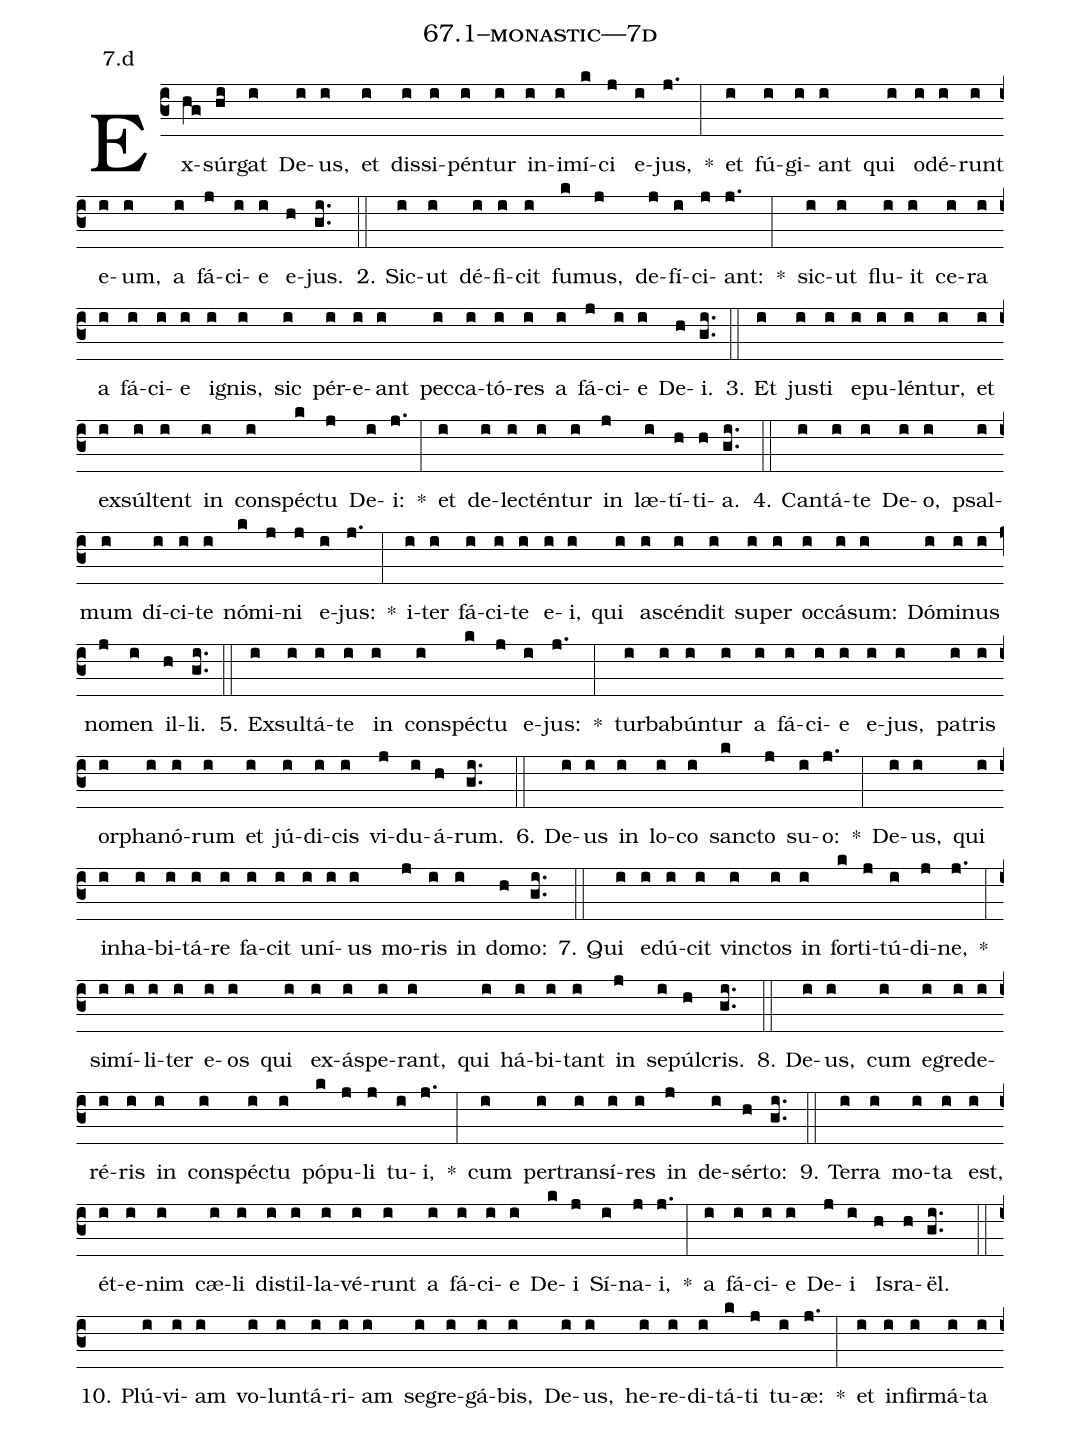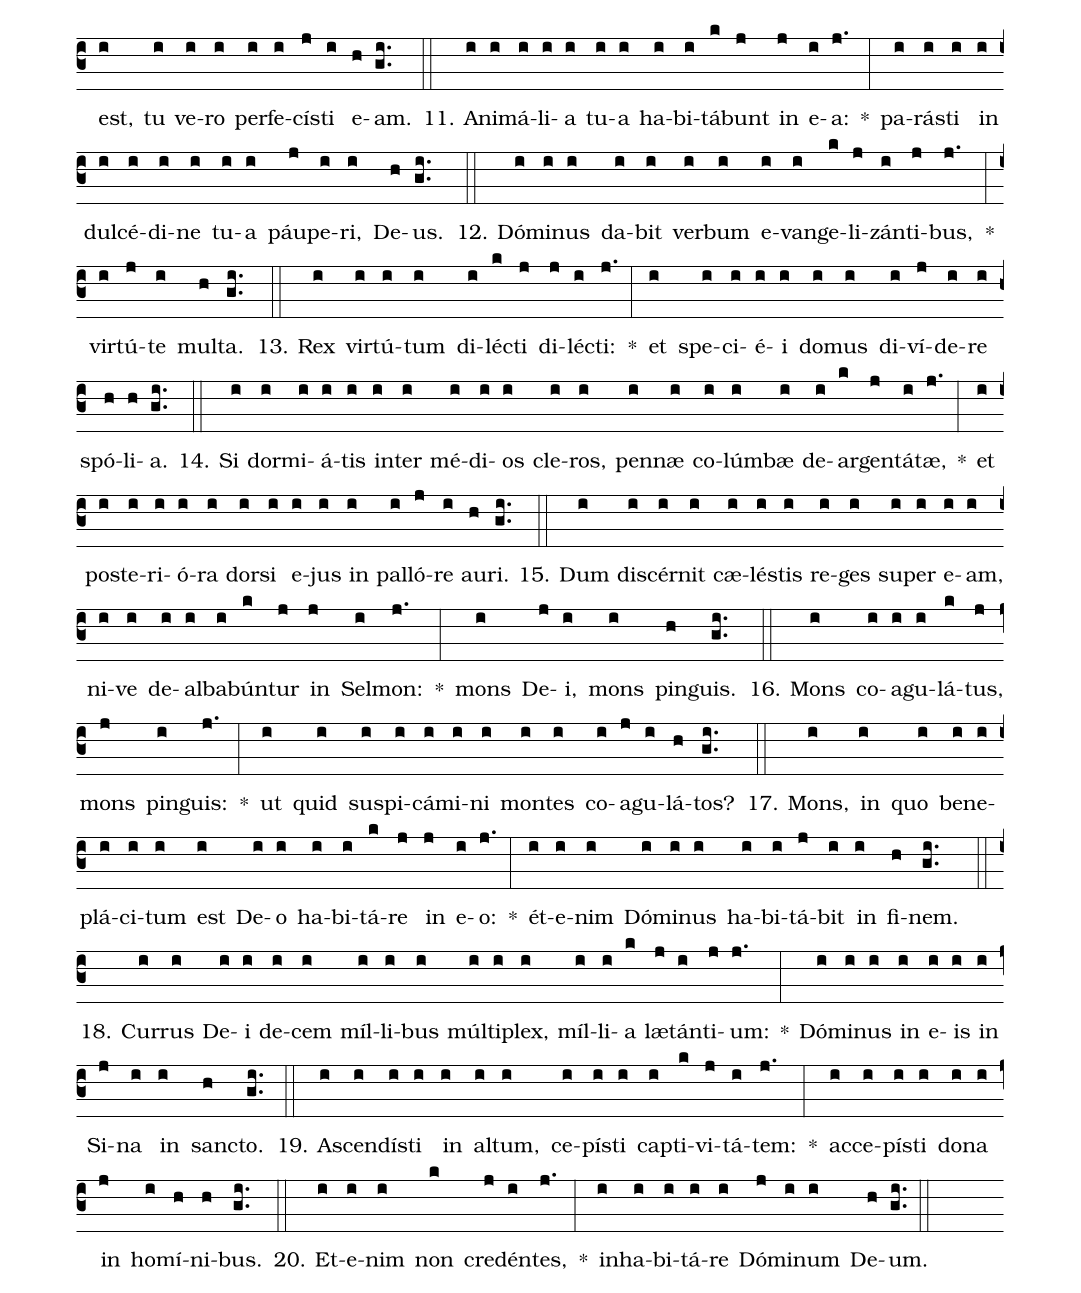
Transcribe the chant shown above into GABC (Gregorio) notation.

name: 67.1--monastic---7d;
annotation: 7.d;
%%
(c3)Ex(hg)súr(hi)gat(i) De(i)us,(i) et(i) dis(i)si(i)pén(i)tur(i) in(i)i(i)mí(k)ci(j) e(i)jus,(j.) *(:) et(i) fú(i)gi(i)ant(i) qui(i) o(i)dé(i)runt(i) e(i)um,(i) a(i) fá(j)ci(i)e(i) e(h)jus.(gi..) (::)
2. Sic(i)ut(i) dé(i)fi(i)cit(i) fu(k)mus,(j) de(j)fí(i)ci(j)ant:(j.) *(:) sic(i)ut(i) flu(i)it(i) ce(i)ra(i) a(i) fá(i)ci(i)e(i) i(i)gnis,(i) sic(i) pér(i)e(i)ant(i) pec(i)ca(i)tó(i)res(i) a(i) fá(j)ci(i)e(i) De(h)i.(gi..) (::)
3. Et(i) jus(i)ti(i) e(i)pu(i)lén(i)tur,(i) et(i) ex(i)súl(i)tent(i) in(i) con(i)spéc(k)tu(j) De(i)i:(j.) *(:) et(i) de(i)lec(i)tén(i)tur(i) in(j) læ(i)tí(h)ti(h)a.(gi..) (::)
4. Can(i)tá(i)te(i) De(i)o,(i) psal(i)mum(i) dí(i)ci(i)te(i) nó(k)mi(j)ni(j) e(i)jus:(j.) *(:) i(i)ter(i) fá(i)ci(i)te(i) e(i)i,(i) qui(i) a(i)scén(i)dit(i) su(i)per(i) oc(i)cá(i)sum:(i) Dó(i)mi(i)nus(i) no(j)men(i) il(h)li.(gi..) (::)
5. Ex(i)sul(i)tá(i)te(i) in(i) con(i)spéc(k)tu(j) e(i)jus:(j.) *(:) tur(i)ba(i)bún(i)tur(i) a(i) fá(i)ci(i)e(i) e(i)jus,(i) pa(i)tris(i) or(i)pha(i)nó(i)rum(i) et(i) jú(i)di(i)cis(i) vi(j)du(i)á(h)rum.(gi..) (::)
6. De(i)us(i) in(i) lo(i)co(i) sanc(k)to(j) su(i)o:(j.) *(:) De(i)us,(i) qui(i) in(i)ha(i)bi(i)tá(i)re(i) fa(i)cit(i) u(i)ní(i)us(i) mo(j)ris(i) in(i) do(h)mo:(gi..) (::)
7. Qui(i) e(i)dú(i)cit(i) vinc(i)tos(i) in(i) for(k)ti(j)tú(i)di(j)ne,(j.) *(:) si(i)mí(i)li(i)ter(i) e(i)os(i) qui(i) ex(i)ás(i)pe(i)rant,(i) qui(i) há(i)bi(i)tant(i) in(j) se(i)púl(h)cris.(gi..) (::)
8. De(i)us,(i) cum(i) e(i)gre(i)de(i)ré(i)ris(i) in(i) con(i)spéc(i)tu(i) pó(k)pu(j)li(j) tu(i)i,(j.) *(:) cum(i) per(i)trans(i)í(i)res(i) in(j) de(i)sér(h)to:(gi..) (::)
9. Ter(i)ra(i) mo(i)ta(i) est,(i) ét(i)e(i)nim(i) cæ(i)li(i) di(i)stil(i)la(i)vé(i)runt(i) a(i) fá(i)ci(i)e(i) De(k)i(j) Sí(i)na(j)i,(j.) *(:) a(i) fá(i)ci(i)e(i) De(j)i(i) Is(h)ra(h)ël.(gi..) (::)
10. Plú(i)vi(i)am(i) vo(i)lun(i)tá(i)ri(i)am(i) se(i)gre(i)gá(i)bis,(i) De(i)us,(i) he(i)re(i)di(i)tá(k)ti(j) tu(i)æ:(j.) *(:) et(i) in(i)fir(i)má(i)ta(i) est,(i) tu(i) ve(i)ro(i) per(i)fe(i)cís(j)ti(i) e(h)am.(gi..) (::)
11. A(i)ni(i)má(i)li(i)a(i) tu(i)a(i) ha(i)bi(i)tá(k)bunt(j) in(j) e(i)a:(j.) *(:) pa(i)rás(i)ti(i) in(i) dul(i)cé(i)di(i)ne(i) tu(i)a(i) páu(j)pe(i)ri,(i) De(h)us.(gi..) (::)
12. Dó(i)mi(i)nus(i) da(i)bit(i) ver(i)bum(i) e(i)van(i)ge(k)li(j)zán(i)ti(j)bus,(j.) *(:) vir(i)tú(j)te(i) mul(h)ta.(gi..) (::)
13. Rex(i) vir(i)tú(i)tum(i) di(i)léc(k)ti(j) di(j)léc(i)ti:(j.) *(:) et(i) spe(i)ci(i)é(i)i(i) do(i)mus(i) di(i)ví(j)de(i)re(i) spó(h)li(h)a.(gi..) (::)
14. Si(i) dor(i)mi(i)á(i)tis(i) in(i)ter(i) mé(i)di(i)os(i) cle(i)ros,(i) pen(i)næ(i) co(i)lúm(i)bæ(i) de(i)ar(k)gen(j)tá(i)tæ,(j.) *(:) et(i) post(i)e(i)ri(i)ó(i)ra(i) dor(i)si(i) e(i)jus(i) in(i) pal(i)ló(j)re(i) au(h)ri.(gi..) (::)
15. Dum(i) di(i)scér(i)nit(i) cæ(i)lés(i)tis(i) re(i)ges(i) su(i)per(i) e(i)am,(i) ni(i)ve(i) de(i)al(i)ba(i)bún(k)tur(j) in(j) Sel(i)mon:(j.) *(:) mons(i) De(j)i,(i) mons(i) pin(h)guis.(gi..) (::)
16. Mons(i) co(i)a(i)gu(i)lá(k)tus,(j) mons(j) pin(i)guis:(j.) *(:) ut(i) quid(i) su(i)spi(i)cá(i)mi(i)ni(i) mon(i)tes(i) co(i)a(j)gu(i)lá(h)tos?(gi..) (::)
17. Mons,(i) in(i) quo(i) be(i)ne(i)plá(i)ci(i)tum(i) est(i) De(i)o(i) ha(i)bi(i)tá(k)re(j) in(j) e(i)o:(j.) *(:) ét(i)e(i)nim(i) Dó(i)mi(i)nus(i) ha(i)bi(i)tá(j)bit(i) in(i) fi(h)nem.(gi..) (::)
18. Cur(i)rus(i) De(i)i(i) de(i)cem(i) míl(i)li(i)bus(i) múl(i)ti(i)plex,(i) míl(i)li(i)a(k) læ(j)tán(i)ti(j)um:(j.) *(:) Dó(i)mi(i)nus(i) in(i) e(i)is(i) in(i) Si(j)na(i) in(i) sanc(h)to.(gi..) (::)
19. A(i)scen(i)dís(i)ti(i) in(i) al(i)tum,(i) ce(i)pís(i)ti(i) cap(i)ti(k)vi(j)tá(i)tem:(j.) *(:) ac(i)ce(i)pís(i)ti(i) do(i)na(i) in(j) ho(i)mí(h)ni(h)bus.(gi..) (::)
20. Et(i)e(i)nim(i) non(k) cre(j)dén(i)tes,(j.) *(:) in(i)ha(i)bi(i)tá(i)re(i) Dó(j)mi(i)num(i) De(h)um.(gi..) (::)
